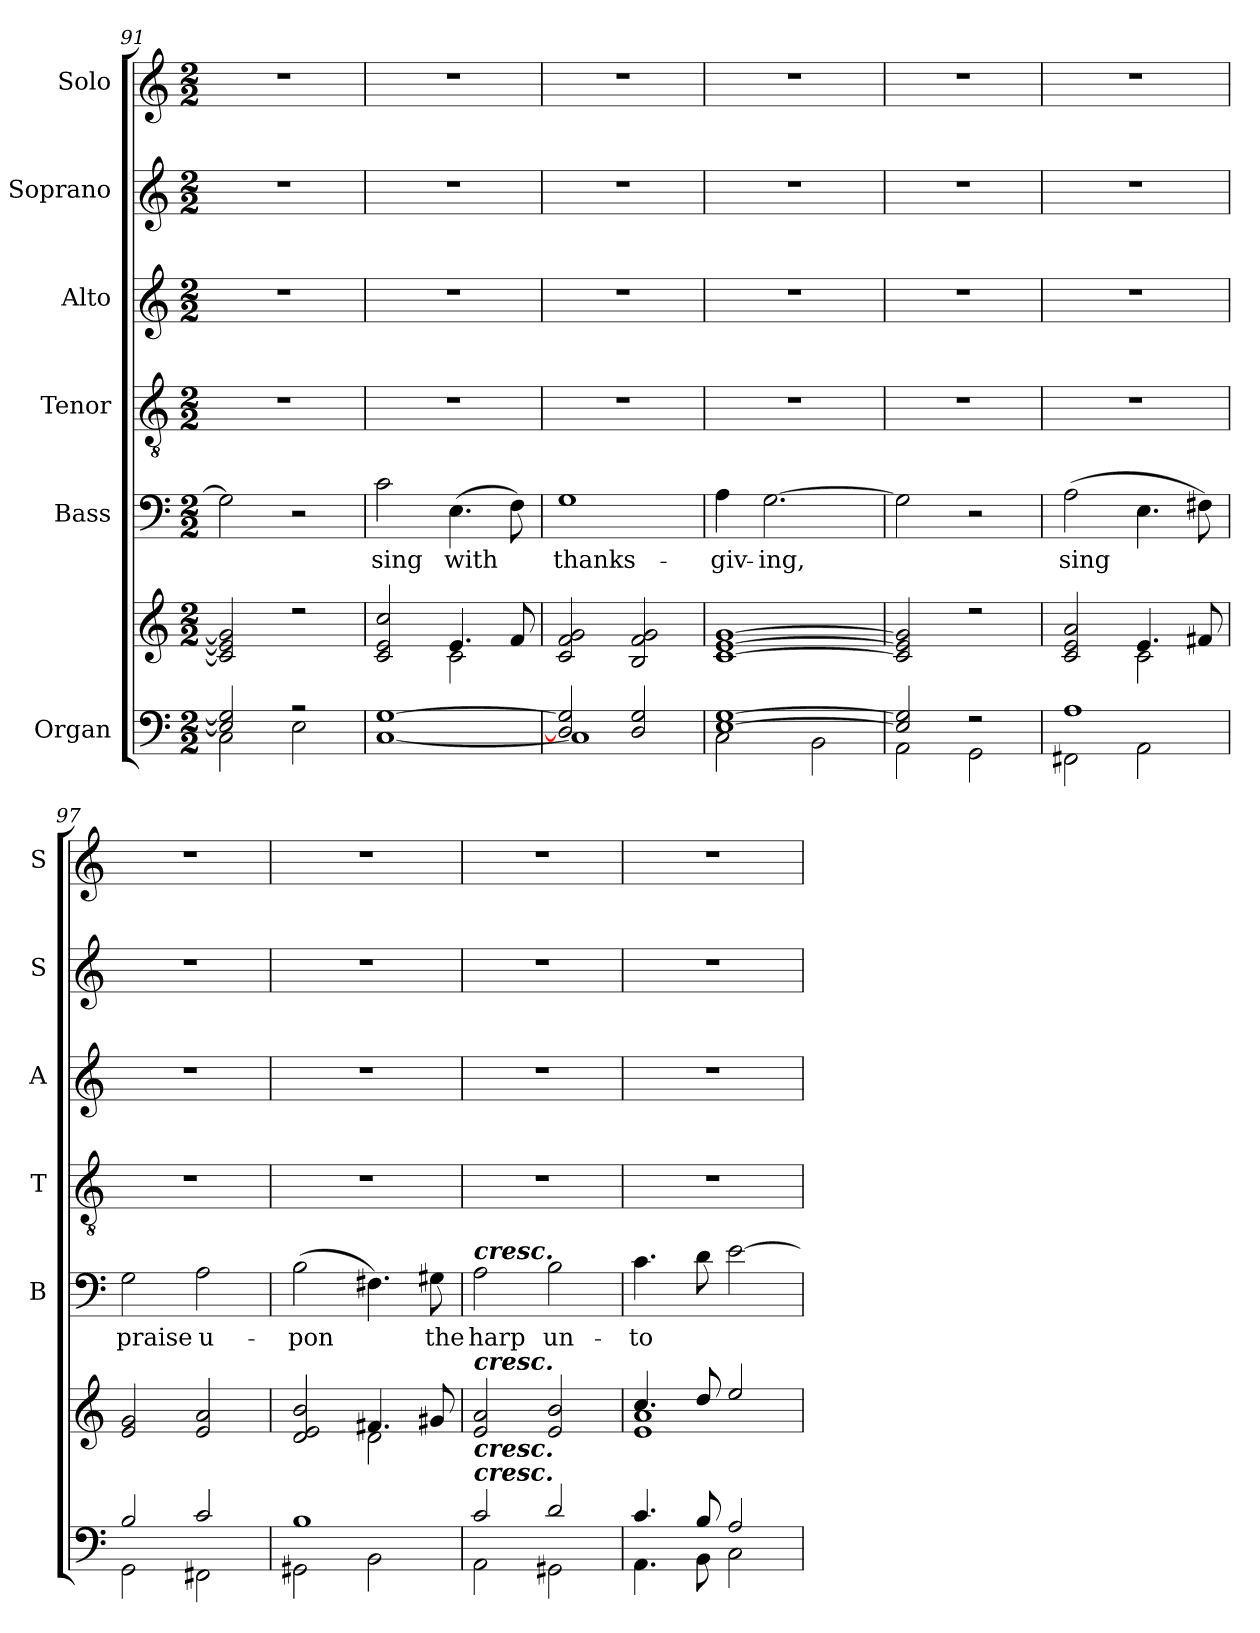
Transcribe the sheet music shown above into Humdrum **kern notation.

**kern	**kern	**kern	**text	**kern	**kern	**kern	**kern
*part6	*part6	*part5	*part5	*part4	*part3	*part2	*part1
*staff7	*staff6	*staff5	*staff5	*staff4	*staff3	*staff2	*staff1
*I"Organ	*	*I"Bass	*	*I"Tenor	*I"Alto	*I"Soprano	*I"Solo
*	*	*I'B	*	*I'T	*I'A	*I'S	*I'S
*clefF4	*clefG2	*clefF4	*	*clefGv2	*clefG2	*clefG2	*clefG2
*k[]	*k[]	*k[]	*	*k[]	*k[]	*k[]	*k[]
*C:	*C:	*C:	*	*C:	*C:	*C:	*C:
*M2/2	*M2/2	*M2/2	*	*M2/2	*M2/2	*M2/2	*M2/2
=91	=91	=91	=91	=91	=91	=91	=91
*^	*^	*	*	*	*	*	*
2E/] 2G/]	2C\	2c/] 2e/] 2g/]	1ryy	2G]	.	1r	1r	1r	1r
2r	2E\	2r	.	2r	.	.	.	.	.
=92	=92	=92	=92	=92	=92	=92	=92	=92	=92
!	!	!	!	!	!LO:LY:b	!	!	!	!
[1G/	[1C\	2c/ 2e/ 2cc/	2ryy	2c	sing	1r	1r	1r	1r
!	!	!	!	!	!LO:LY:b	!	!	!	!
.	.	4.e/	2c\	(>4.E	with	.	.	.	.
.	.	8f/	.	8F)	.	.	.	.	.
=93	=93	=93	=93	=93	=93	=93	=93	=93	=93
!	!	!	!	!	!LO:LY:b	!	!	!	!
2D/] 2G/]	1C\]	2c/ 2f/ 2g/	1ryy	1G	thanks-	1r	1r	1r	1r
2D/ 2G/	.	2B/ 2f/ 2g/	.	.	.	.	.	.	.
=94	=94	=94	=94	=94	=94	=94	=94	=94	=94
!	!	!	!	!	!LO:LY:b	!	!	!	!
[1E/ [1G/	2C\	[1c/ [1e/ [1g/	1ryy	4A	-giv-	1r	1r	1r	1r
!	!	!	!	!	!LO:LY:b	!	!	!	!
.	.	.	.	[2.G	-ing,	.	.	.	.
.	2BB\	.	.	.	.	.	.	.	.
=95	=95	=95	=95	=95	=95	=95	=95	=95	=95
2E/] 2G/]	2AA\	2c/] 2e/] 2g/]	1ryy	2G]	.	1r	1r	1r	1r
2r	2GG\	2r	.	2r	.	.	.	.	.
=96	=96	=96	=96	=96	=96	=96	=96	=96	=96
!	!	!	!	!	!LO:LY:b	!	!	!	!
1A/	2FF#X\	2c/ 2e/ 2a/	2ryy	(>2A	sing	1r	1r	1r	1r
.	2AA\	4.e/	2c\	4.E	.	.	.	.	.
.	.	8f#X/	.	8F#X)	.	.	.	.	.
=97	=97	=97	=97	=97	=97	=97	=97	=97	=97
!	!	!	!	!	!LO:LY:b	!	!	!	!
2B/	2GG\	2e/ 2g/	1ryy	2G	praise	1r	1r	1r	1r
!	!	!	!	!	!LO:LY:b	!	!	!	!
2c/	2FF#X\	2e/ 2a/	.	2A	u-	.	.	.	.
=98	=98	=98	=98	=98	=98	=98	=98	=98	=98
!	!	!	!	!	!LO:LY:b	!	!	!	!
1B/	2GG#X\	2d/ 2e/ 2b/	2ryy	(>2B	-pon	1r	1r	1r	1r
.	2BB\	4.f#X/	2d\	4.F#X)	.	.	.	.	.
!	!	!	!	!	!LO:LY:b	!	!	!	!
.	.	8g#X/	.	8G#X	the	.	.	.	.
=99	=99	=99	=99	=99	=99	=99	=99	=99	=99
!	!	!	!	!LO:TX:a:Bi:t=cresc.	!	!	!	!	!
!	!	!LO:TX:a:Bi:t=cresc.	!	!	!	!	!	!	!
!LO:TX:a:Bi:t=cresc.	!	!	!	!	!	!	!	!	!
!LO:TX:a:Bi:t=cresc.	!	!	!	!	!	!	!	!	!
!	!	!	!	!	!LO:LY:b	!	!	!	!
2c/	2AA\	2e/ 2a/	1ryy	2A	harp	1r	1r	1r	1r
!	!	!	!	!	!LO:LY:b	!	!	!	!
2d/	2GG#X\	2e/ 2b/	.	2B	un-	.	.	.	.
=100	=100	=100	=100	=100	=100	=100	=100	=100	=100
!	!	!	!	!	!LO:LY:b	!	!	!	!
4.c/	4.AA\	4.cc/	1e\ 1a\	4.c	-to	1r	1r	1r	1r
8B/	8BB\	8dd/	.	8d	.	.	.	.	.
2A/	2C\	2ee/	.	[2e	.	.	.	.	.
*v	*v	*	*	*	*	*	*	*	*
*	*v	*v	*	*	*	*	*	*
=	=	=	=	=	=	=	=
*-	*-	*-	*-	*-	*-	*-	*-
